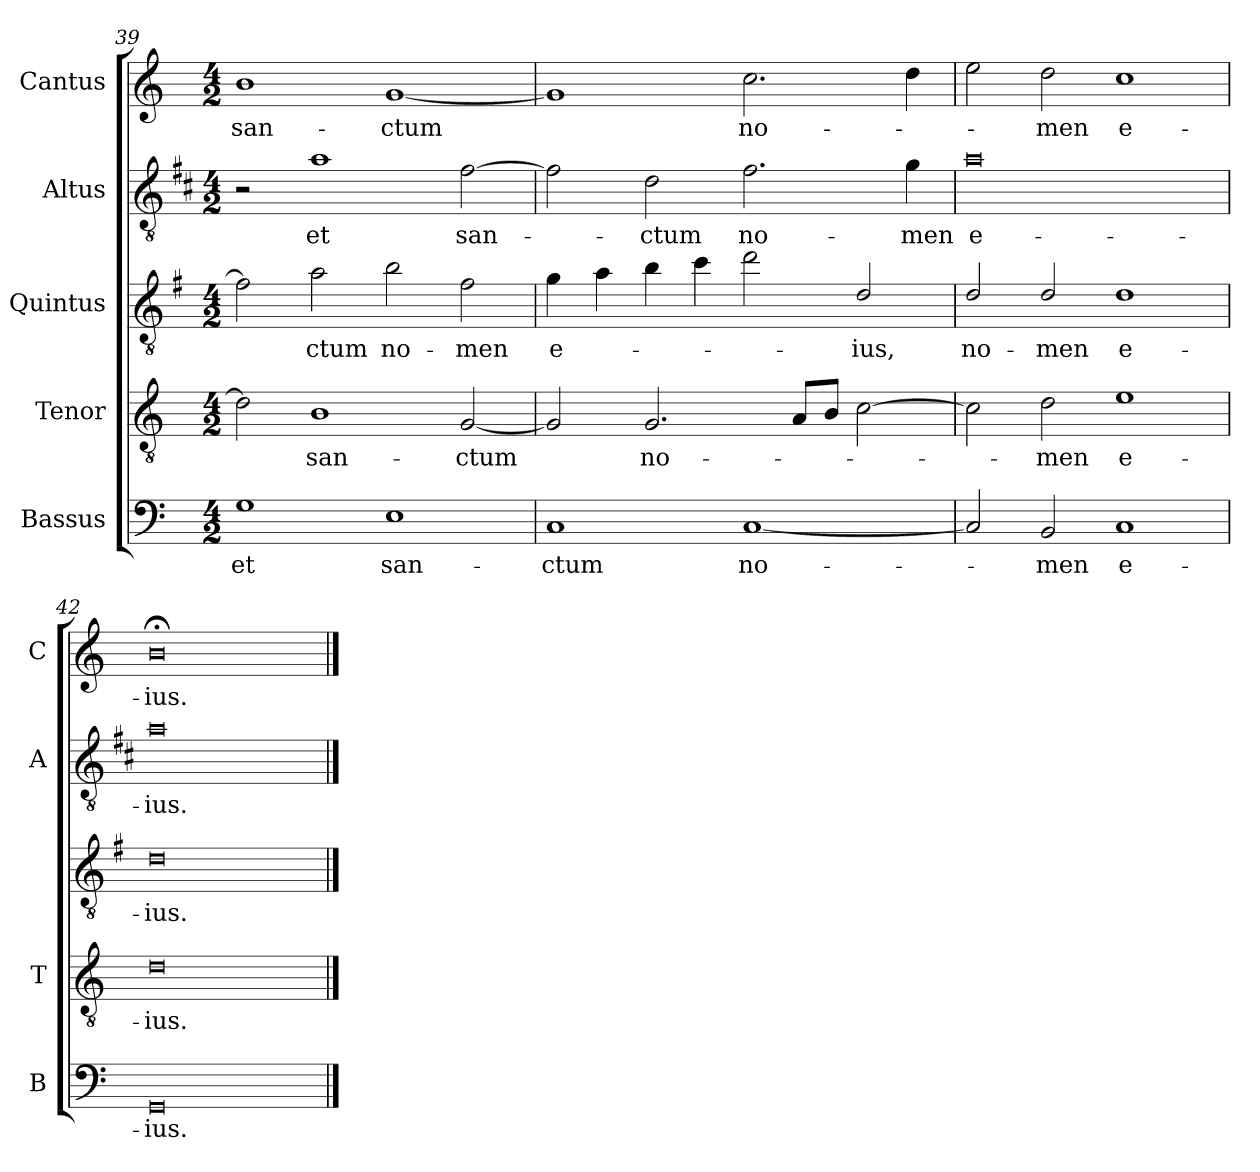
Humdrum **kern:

**kern	**text	**kern	**text	**kern	**text	**kern	**text	**kern	**text
*part5	*part5	*part4	*part4	*part3	*part3	*part2	*part2	*part1	*part1
*staff5	*staff5	*staff4	*staff4	*staff3	*staff3	*staff2	*staff2	*staff1	*staff1
*I"Bassus	*	*I"Tenor	*	*I"Quintus	*	*I"Altus	*	*I"Cantus	*
*I'B	*	*I'T	*	*	*	*I'A	*	*I'C	*
*clefF4	*	*clefGv2	*	*clefGv2	*	*clefGv2	*	*clefG2	*
*	*	*	*	*ITrd4c7	*	*ITrd1c2	*	*	*
*k[]	*	*k[]	*	*k[]	*	*k[]	*	*k[]	*
*C:	*	*C:	*	*C:	*	*C:	*	*C:	*
*M4/2	*	*M4/2	*	*M4/2	*	*M4/2	*	*M4/2	*
=39	=39	=39	=39	=39	=39	=39	=39	=39	=39
!	!LO:LY:b	!	!	!	!	!	!	!	!LO:LY:b
1G	et	2d\]	.	2B\]	.	2r	.	1b	san-
!	!	!	!LO:LY:b	!	!LO:LY:b	!	!LO:LY:b	!	!
.	.	1B	san-	2d\	-ctum	1g	et	.	.
!	!LO:LY:b	!	!	!	!LO:LY:b	!	!	!	!LO:LY:b
1E	san-	.	.	2e\	no-	.	.	[1g	-ctum
!	!	!	!LO:LY:b	!	!LO:LY:b	!	!LO:LY:b	!	!
.	.	[2G/	-ctum	2B\	-men	[2e\	san-	.	.
=40	=40	=40	=40	=40	=40	=40	=40	=40	=40
!	!LO:LY:b	!	!	!	!LO:LY:b	!	!	!	!
1C	-ctum	2G/]	.	4c\	e-	2e\]	.	1g]	.
.	.	.	.	4d\	.	.	.	.	.
!	!	!	!LO:LY:b	!	!	!	!LO:LY:b	!	!
.	.	2.G/	no-	4e\	.	2c\	-ctum	.	.
.	.	.	.	4f\	.	.	.	.	.
!	!LO:LY:b	!	!	!	!	!	!LO:LY:b	!	!LO:LY:b
[1C	no-	.	.	2g\	.	2.e\	no-	2.cc\	no-
.	.	8A/L	.	.	.	.	.	.	.
.	.	8B/J	.	.	.	.	.	.	.
!	!	!	!	!	!LO:LY:b	!	!	!	!
.	.	[2c\	.	2G/	-ius,	.	.	.	.
!	!	!	!	!	!	!	!LO:LY:b	!	!
.	.	.	.	.	.	4f\	-men	4dd\	.
=41	=41	=41	=41	=41	=41	=41	=41	=41	=41
!	!	!	!	!	!LO:LY:b	!	!LO:LY:b	!	!
2C/]	.	2c\]	.	2G/	no-	0g	e-	2ee\	.
!	!LO:LY:b	!	!LO:LY:b	!	!LO:LY:b	!	!	!	!LO:LY:b
2BB/	-men	2d\	-men	2G/	-men	.	.	2dd\	-men
!	!LO:LY:b	!	!LO:LY:b	!	!LO:LY:b	!	!	!	!LO:LY:b
1C	e-	1e	e-	1G	e-	.	.	1cc	e-
=42	=42	=42	=42	=42	=42	=42	=42	=42	=42
!	!LO:LY:b	!	!LO:LY:b	!	!LO:LY:b	!	!LO:LY:b	!	!LO:LY:b
0GG	-ius.	0d	-ius.	0G	-ius.	0g	-ius.	0b;<	-ius.
==	==	==	==	==	==	==	==	==	==
*-	*-	*-	*-	*-	*-	*-	*-	*-	*-
